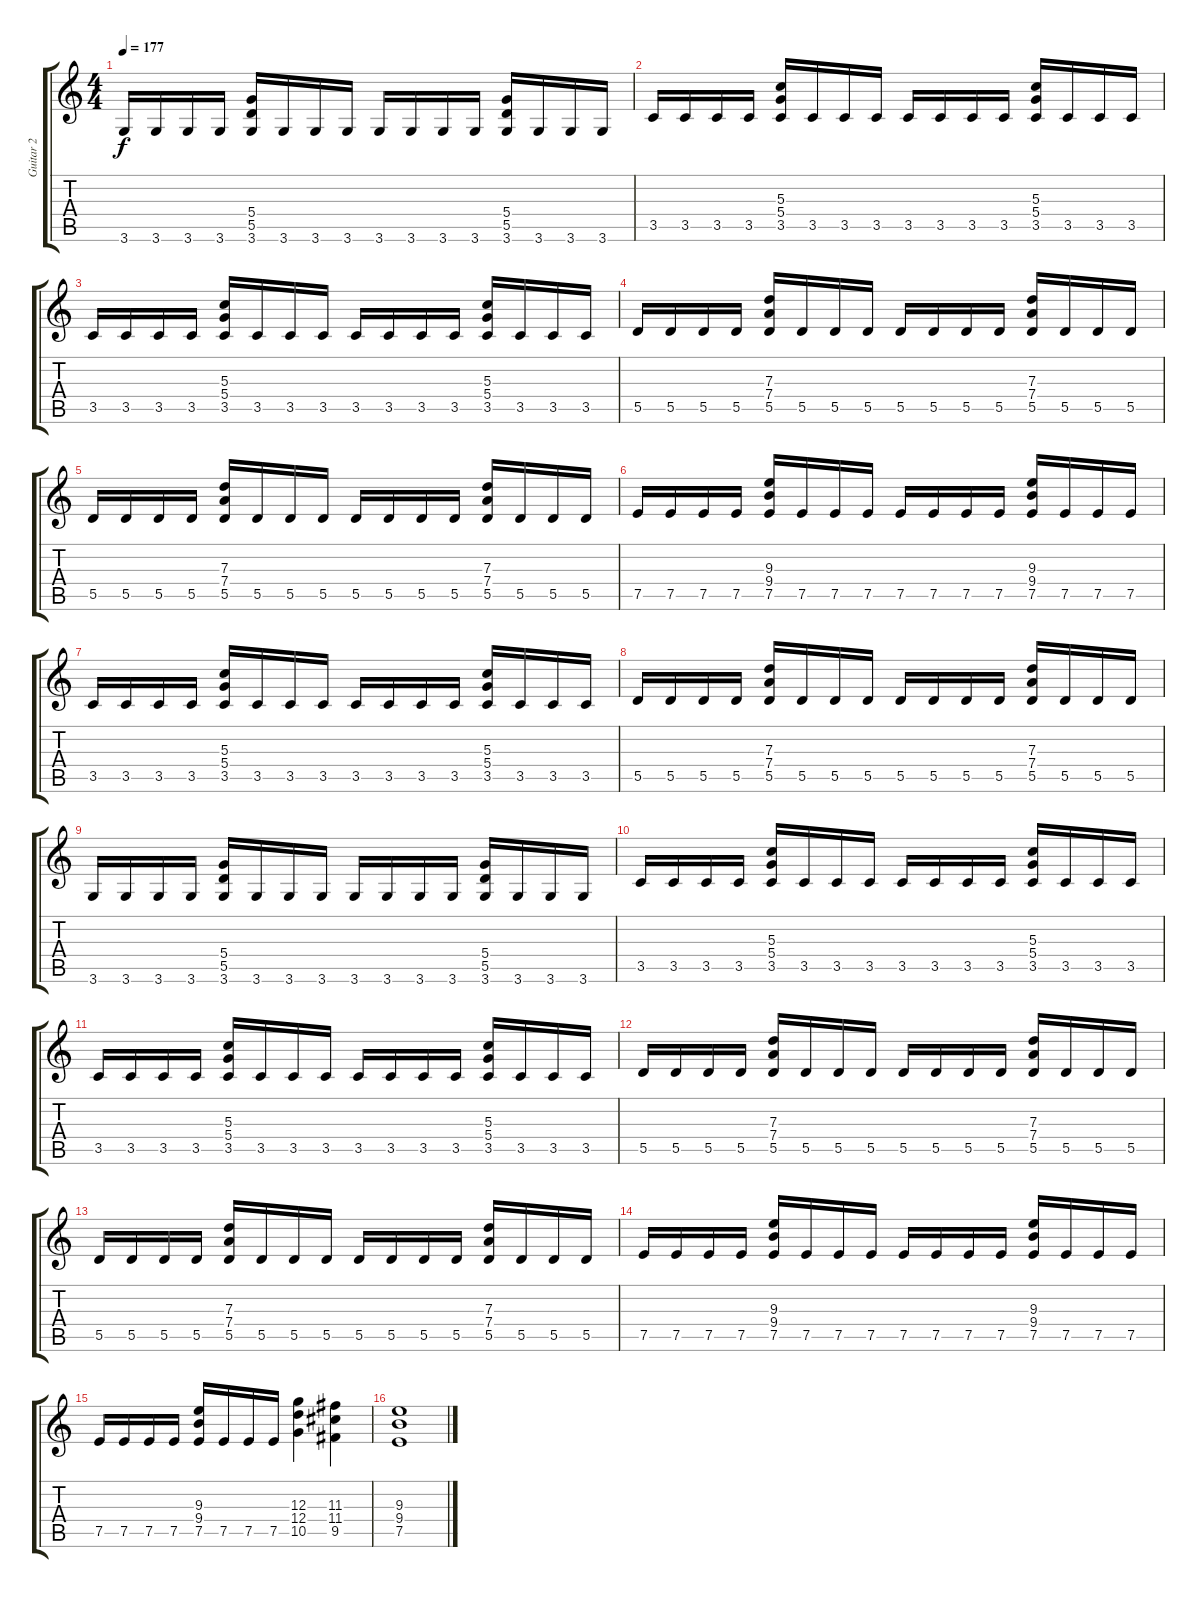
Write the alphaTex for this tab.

\track ("Guitar 2" "Guitar 2") {instrument distortionguitar}
\staff {score tabs}
\tuning (E4 B3 G3 D3 A2 E2) {hide}
\ts (4 4)
\tempo 177
\clef g2
\ks c
3.6.16{dy f} 3.6.16 3.6.16 3.6.16 (5.4 5.5 3.6).16 3.6.16 3.6.16 3.6.16 3.6.16 3.6.16 3.6.16 3.6.16 (5.4 5.5 3.6).16 3.6.16 3.6.16 3.6.16 |
3.5.16 3.5.16 3.5.16 3.5.16 (5.3 5.4 3.5).16 3.5.16 3.5.16 3.5.16 3.5.16 3.5.16 3.5.16 3.5.16 (5.3 5.4 3.5).16 3.5.16 3.5.16 3.5.16 |
3.5.16 3.5.16 3.5.16 3.5.16 (5.3 5.4 3.5).16 3.5.16 3.5.16 3.5.16 3.5.16 3.5.16 3.5.16 3.5.16 (5.3 5.4 3.5).16 3.5.16 3.5.16 3.5.16 |
5.5.16 5.5.16 5.5.16 5.5.16 (7.3 7.4 5.5).16 5.5.16 5.5.16 5.5.16 5.5.16 5.5.16 5.5.16 5.5.16 (7.3 7.4 5.5).16 5.5.16 5.5.16 5.5.16 |
5.5.16 5.5.16 5.5.16 5.5.16 (7.3 7.4 5.5).16 5.5.16 5.5.16 5.5.16 5.5.16 5.5.16 5.5.16 5.5.16 (7.3 7.4 5.5).16 5.5.16 5.5.16 5.5.16 |
7.5.16 7.5.16 7.5.16 7.5.16 (9.3 9.4 7.5).16 7.5.16 7.5.16 7.5.16 7.5.16 7.5.16 7.5.16 7.5.16 (9.3 9.4 7.5).16 7.5.16 7.5.16 7.5.16 |
3.5.16 3.5.16 3.5.16 3.5.16 (5.3 5.4 3.5).16 3.5.16 3.5.16 3.5.16 3.5.16 3.5.16 3.5.16 3.5.16 (5.3 5.4 3.5).16 3.5.16 3.5.16 3.5.16 |
5.5.16 5.5.16 5.5.16 5.5.16 (7.3 7.4 5.5).16 5.5.16 5.5.16 5.5.16 5.5.16 5.5.16 5.5.16 5.5.16 (7.3 7.4 5.5).16 5.5.16 5.5.16 5.5.16 |
3.6.16 3.6.16 3.6.16 3.6.16 (5.4 5.5 3.6).16 3.6.16 3.6.16 3.6.16 3.6.16 3.6.16 3.6.16 3.6.16 (5.4 5.5 3.6).16 3.6.16 3.6.16 3.6.16 |
3.5.16 3.5.16 3.5.16 3.5.16 (5.3 5.4 3.5).16 3.5.16 3.5.16 3.5.16 3.5.16 3.5.16 3.5.16 3.5.16 (5.3 5.4 3.5).16 3.5.16 3.5.16 3.5.16 |
3.5.16 3.5.16 3.5.16 3.5.16 (5.3 5.4 3.5).16 3.5.16 3.5.16 3.5.16 3.5.16 3.5.16 3.5.16 3.5.16 (5.3 5.4 3.5).16 3.5.16 3.5.16 3.5.16 |
5.5.16 5.5.16 5.5.16 5.5.16 (7.3 7.4 5.5).16 5.5.16 5.5.16 5.5.16 5.5.16 5.5.16 5.5.16 5.5.16 (7.3 7.4 5.5).16 5.5.16 5.5.16 5.5.16 |
5.5.16 5.5.16 5.5.16 5.5.16 (7.3 7.4 5.5).16 5.5.16 5.5.16 5.5.16 5.5.16 5.5.16 5.5.16 5.5.16 (7.3 7.4 5.5).16 5.5.16 5.5.16 5.5.16 |
7.5.16 7.5.16 7.5.16 7.5.16 (9.3 9.4 7.5).16 7.5.16 7.5.16 7.5.16 7.5.16 7.5.16 7.5.16 7.5.16 (9.3 9.4 7.5).16 7.5.16 7.5.16 7.5.16 |
7.5.16 7.5.16 7.5.16 7.5.16 (9.3 9.4 7.5).16 7.5.16 7.5.16 7.5.16 (12.3 12.4 10.5).4 (11.3 11.4 9.5).4 |
(9.3 9.4 7.5).1
